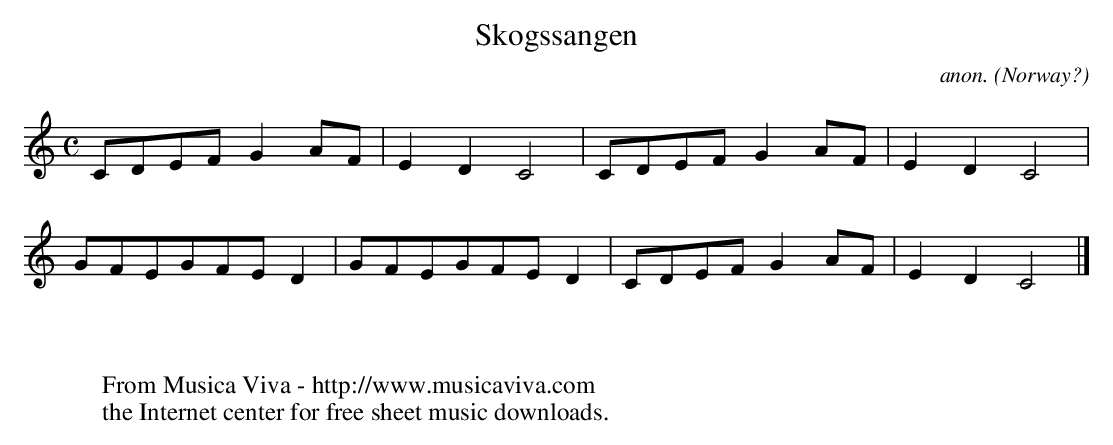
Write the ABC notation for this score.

X:1
T:Skogssangen
C:anon.
O:Norway?
M:C
L:1/8
K:C
CDEF G2AF|E2D2C4|CDEF G2AF|E2D2C4|
GFEGFED2|GFEGFED2|CDEF G2AF|E2D2C4|]
W:
W:
W:  From Musica Viva - http://www.musicaviva.com
W:  the Internet center for free sheet music downloads.
